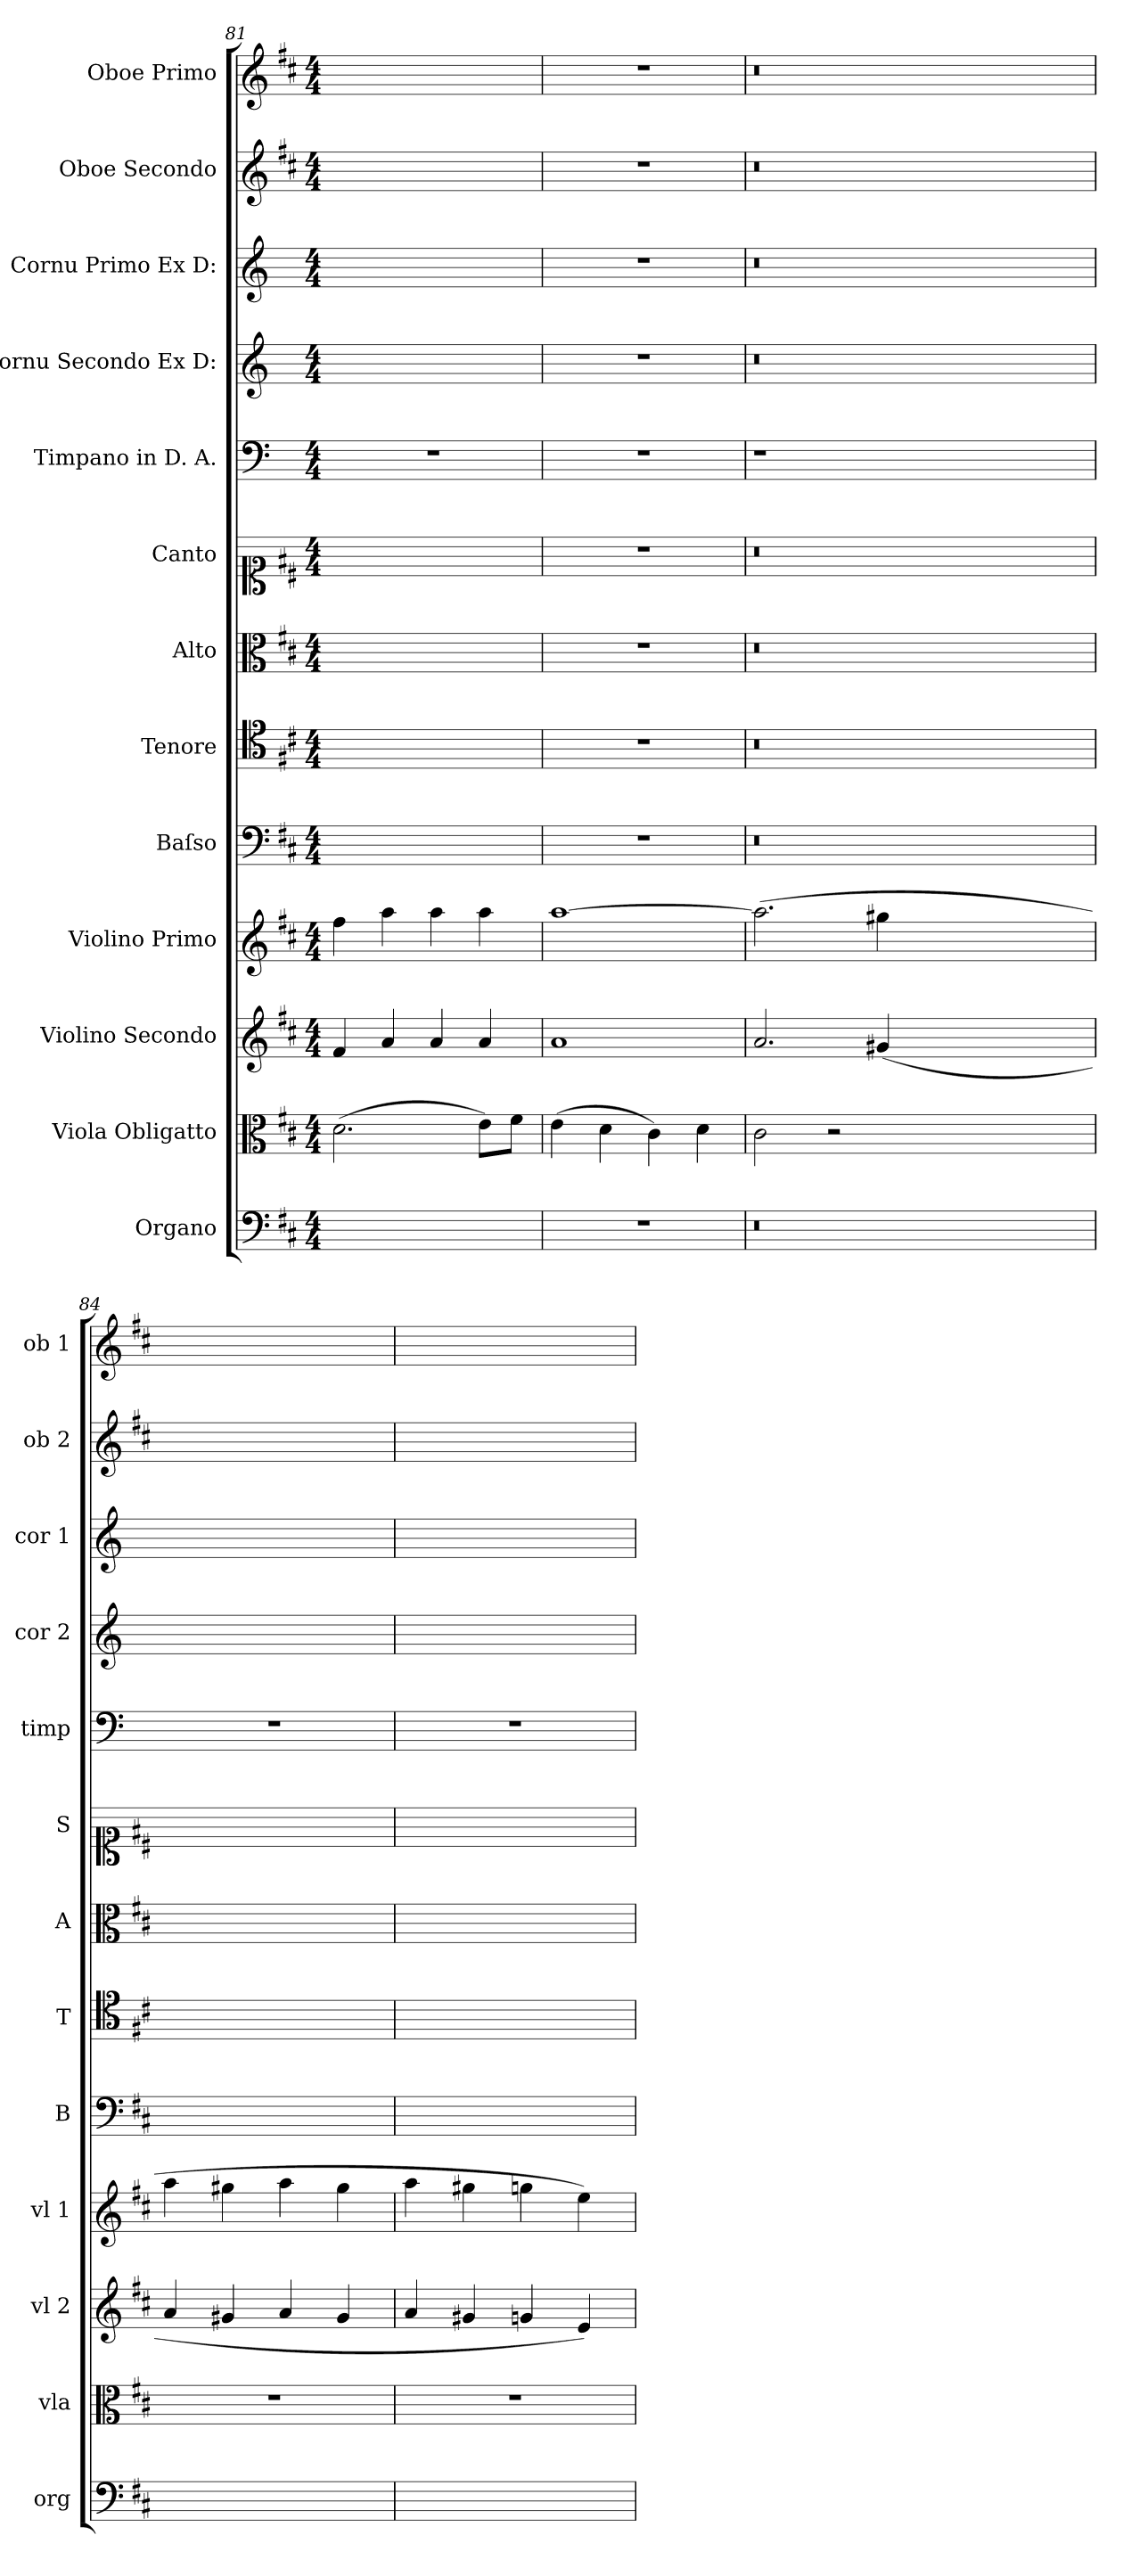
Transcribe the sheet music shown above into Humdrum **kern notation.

**kern	**dynam	**kern	**kern	**kern	**kern	**kern	**kern	**kern	**kern	**kern	**kern	**kern	**kern
*part13	*part13	*part12	*part11	*part10	*part9	*part8	*part7	*part6	*part5	*part4	*part3	*part2	*part1
*staff13	*staff13	*staff12	*staff11	*staff10	*staff9	*staff8	*staff7	*staff6	*staff5	*staff4	*staff3	*staff2	*staff1
*I"Organo	*	*I"Viola Obligatto	*I"Violino Secondo	*I"Violino Primo	*I"Baſso	*I"Tenore	*I"Alto	*I"Canto	*I"Timpano in D. A.	*I"Cornu Secondo Ex D:	*I"Cornu Primo Ex D:	*I"Oboe Secondo	*I"Oboe Primo
*I'org	*	*I'vla	*I'vl 2	*I'vl 1	*I'B	*I'T	*I'A	*I'S	*I'timp	*I'cor 2	*I'cor 1	*I'ob 2	*I'ob 1
*clefF4	*	*clefC3	*clefG2	*clefG2	*clefF4	*clefC4	*clefC3	*clefC1	*clefF4	*clefG2	*clefG2	*clefG2	*clefG2
*	*	*	*	*	*	*	*	*	*	*ITrd6c10	*ITrd6c10	*	*
*k[f#c#]	*	*k[f#c#]	*k[f#c#]	*k[f#c#]	*k[f#c#]	*k[f#c#]	*k[f#c#]	*k[f#c#]	*k[]	*k[f#c#]	*k[f#c#]	*k[f#c#]	*k[f#c#]
*D:	*	*D:	*D:	*D:	*D:	*D:	*D:	*D:	*	*	*	*D:	*D:
*M4/4	*	*M4/4	*M4/4	*M4/4	*M4/4	*M4/4	*M4/4	*M4/4	*M4/4	*M4/4	*M4/4	*M4/4	*M4/4
=81	=81	=81	=81	=81	=81	=81	=81	=81	=81	=81	=81	=81	=81
1ryy	.	(2.d\	4f#/	4ff#\	1ryy	1ryy	1ryy	1ryy	1r	1ryy	1ryy	1ryy	1ryy
.	.	.	4a/	4aa\	.	.	.	.	.	.	.	.	.
.	.	.	4a/	4aa\	.	.	.	.	.	.	.	.	.
.	.	8e\L)	4a/	4aa\	.	.	.	.	.	.	.	.	.
.	.	8f#\J	.	.	.	.	.	.	.	.	.	.	.
=82	=82	=82	=82	=82	=82	=82	=82	=82	=82	=82	=82	=82	=82
1r	.	(4e\	1a	[1aa	1r	1r	1r	1r	1r	1r	1r	1r	1r
.	.	4d\	.	.	.	.	.	.	.	.	.	.	.
.	.	4c#\)	.	.	.	.	.	.	.	.	.	.	.
.	.	4d\	.	.	.	.	.	.	.	.	.	.	.
=83	=83	=83	=83	=83	=83	=83	=83	=83	=83	=83	=83	=83	=83
0.r	.	2c#\	2.a/	(2.aa\]	0.r	0.r	0.r	0.r	1r	0.r	0.r	0.r	0.r
.	.	2r	.	.	.	.	.	.	.	.	.	.	.
.	.	.	(4g#X/	4gg#X\	.	.	.	.	.	.	.	.	.
.	.	0ryy	0ryy	0ryy	.	.	.	.	0ryy	.	.	.	.
=84	=84	=84	=84	=84	=84	=84	=84	=84	=84	=84	=84	=84	=84
1ryy	.	1r	4a/	4aa\	1ryy	1ryy	1ryy	1ryy	1r	1ryy	1ryy	1ryy	1ryy
.	.	.	4g#X/	4gg#X\	.	.	.	.	.	.	.	.	.
.	.	.	4a/	4aa\	.	.	.	.	.	.	.	.	.
.	.	.	4g#/	4gg#\	.	.	.	.	.	.	.	.	.
=85	=85	=85	=85	=85	=85	=85	=85	=85	=85	=85	=85	=85	=85
!	!LO:DY:a	!	!	!	!	!	!	!	!	!	!	!	!
1ryy	pio&colon;	1r	4a/	4aa\	1ryy	1ryy	1ryy	1ryy	1r	1ryy	1ryy	1ryy	1ryy
.	.	.	4g#X/	4gg#X\	.	.	.	.	.	.	.	.	.
.	.	.	4gn/	4ggn\	.	.	.	.	.	.	.	.	.
.	.	.	4e/)	4ee\)	.	.	.	.	.	.	.	.	.
=	=	=	=	=	=	=	=	=	=	=	=	=	=
*-	*-	*-	*-	*-	*-	*-	*-	*-	*-	*-	*-	*-	*-
